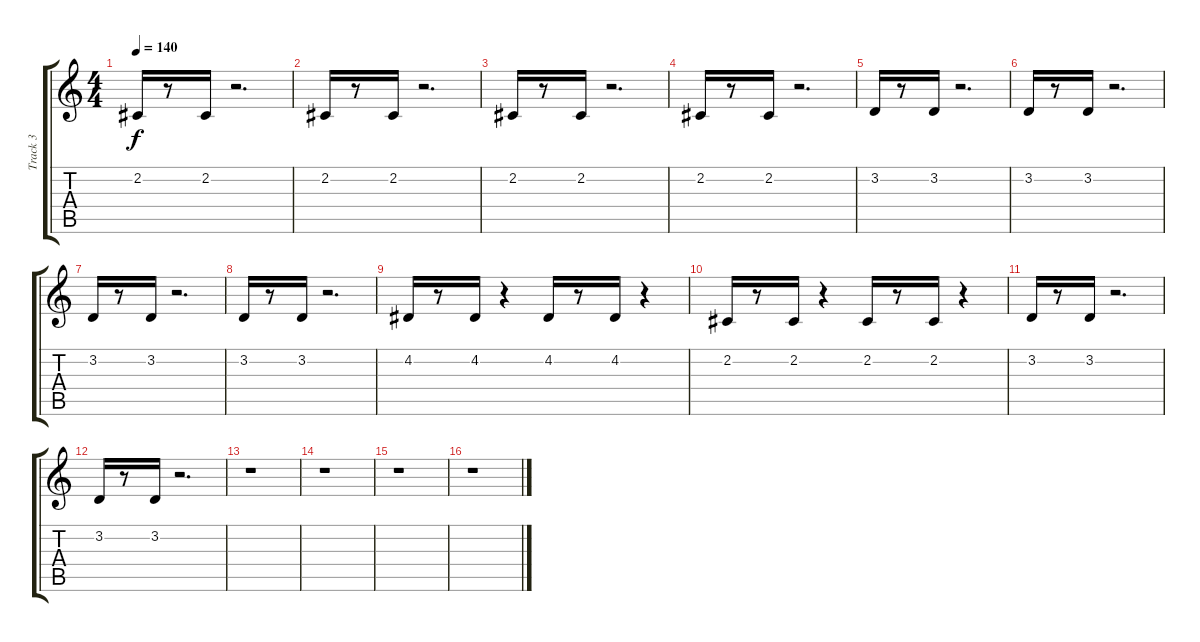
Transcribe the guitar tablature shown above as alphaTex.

\track ("Track 3" "Track 3") {instrument tenorsax}
\staff {score tabs}
\tuning (E4 B3 G3 D3 A2 E2) {hide}
\ts (4 4)
\tempo 140
\clef g2
\ks c
2.2.16{dy f} r.8 2.2.16 r.2{d} |
2.2.16 r.8 2.2.16 r.2{d} |
2.2.16 r.8 2.2.16 r.2{d} |
2.2.16 r.8 2.2.16 r.2{d} |
3.2.16 r.8 3.2.16 r.2{d} |
3.2.16 r.8 3.2.16 r.2{d} |
3.2.16 r.8 3.2.16 r.2{d} |
3.2.16 r.8 3.2.16 r.2{d} |
4.2.16 r.8 4.2.16 r.4 4.2.16 r.8 4.2.16 r.4 |
2.2.16 r.8 2.2.16 r.4 2.2.16 r.8 2.2.16 r.4 |
3.2.16 r.8 3.2.16 r.2{d} |
3.2.16 r.8 3.2.16 r.2{d} |
r.1 |
r.1 |
r.1 |
r.1
